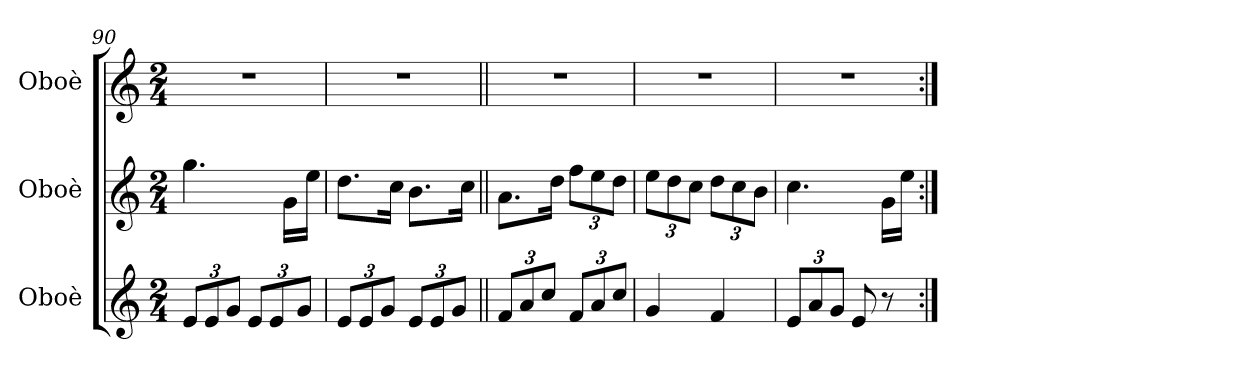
**kern	**kern	**kern
*part3	*part2	*part1
*staff3	*staff2	*staff1
*I"Oboè	*I"Oboè	*I"Oboè
*I'Ob.	*I'Ob.	*I'Ob.
*clefG2	*clefG2	*clefG2
*k[]	*k[]	*k[]
*M2/4	*M2/4	*M2/4
*Xbrackettup	*	*
=90	=90	=90
12e/L	4.gg\	2r
12e/	.	.
12g/J	.	.
12e/L	.	.
12e/	.	.
.	16g\LL	.
12g/J	.	.
.	16ee\JJ	.
!!LO:PB:g=z
=91	=91	=91
12e/L	8.dd\L	2r
12e/	.	.
12g/J	.	.
.	16cc\Jk	.
12e/L	8.b\L	.
12e/	.	.
12g/J	.	.
.	16cc\Jk	.
=92||	=92||	=92||
12f/L	8.a\L	2r
12a/	.	.
12cc/J	.	.
.	16dd\Jk	.
*	*Xbrackettup	*
12f/L	12ff\L	.
12a/	12ee\	.
12cc/J	12dd\J	.
=93	=93	=93
4g/	12ee\L	2r
.	12dd\	.
.	12cc\J	.
4f/	12dd\L	.
.	12cc\	.
.	12b\J	.
=94	=94	=94
12e/L	4.cc\	2r
12a/	.	.
12g/J	.	.
8e/	.	.
8r	16g\LL	.
.	16ee\JJ	.
=:|!	=:|!	=:|!
*-	*-	*-
